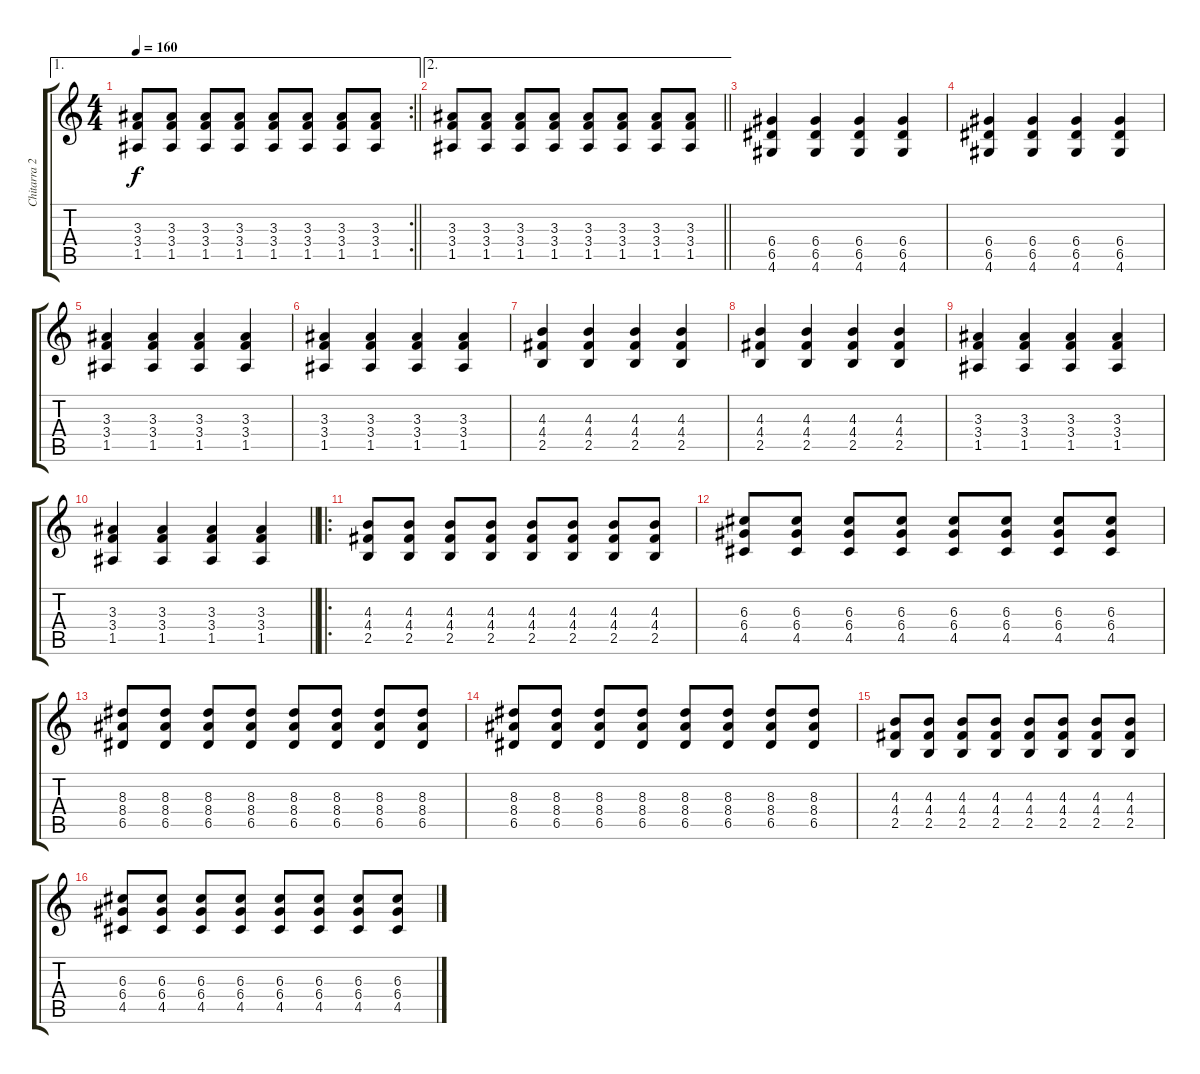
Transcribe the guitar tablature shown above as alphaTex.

\track ("Chitarra 2" "Chitarra 2") {instrument overdrivenguitar}
\staff {score tabs}
\tuning (E4 B3 G3 D3 A2 E2) {hide}
\ae 1
\rc 2
\ts (4 4)
\tempo 160
\clef g2
\barLineRight lightlight
\ks c
(3.3 3.4 1.5).8{dy f} (3.3 3.4 1.5).8 (3.3 3.4 1.5).8 (3.3 3.4 1.5).8 (3.3 3.4 1.5).8 (3.3 3.4 1.5).8 (3.3 3.4 1.5).8 (3.3 3.4 1.5).8 |
\ae 2
\barLineRight lightlight
(3.3 3.4 1.5).8 (3.3 3.4 1.5).8 (3.3 3.4 1.5).8 (3.3 3.4 1.5).8 (3.3 3.4 1.5).8 (3.3 3.4 1.5).8 (3.3 3.4 1.5).8 (3.3 3.4 1.5).8 |
(6.4 6.5 4.6).4 (6.4 6.5 4.6).4 (6.4 6.5 4.6).4 (6.4 6.5 4.6).4 |
(6.4 6.5 4.6).4 (6.4 6.5 4.6).4 (6.4 6.5 4.6).4 (6.4 6.5 4.6).4 |
(3.3 3.4 1.5).4 (3.3 3.4 1.5).4 (3.3 3.4 1.5).4 (3.3 3.4 1.5).4 |
(3.3 3.4 1.5).4 (3.3 3.4 1.5).4 (3.3 3.4 1.5).4 (3.3 3.4 1.5).4 |
(4.3 4.4 2.5).4 (4.3 4.4 2.5).4 (4.3 4.4 2.5).4 (4.3 4.4 2.5).4 |
(4.3 4.4 2.5).4 (4.3 4.4 2.5).4 (4.3 4.4 2.5).4 (4.3 4.4 2.5).4 |
(3.3 3.4 1.5).4 (3.3 3.4 1.5).4 (3.3 3.4 1.5).4 (3.3 3.4 1.5).4 |
\barLineRight lightlight
(3.3 3.4 1.5).4 (3.3 3.4 1.5).4 (3.3 3.4 1.5).4 (3.3 3.4 1.5).4 |
\ro
(4.3 4.4 2.5).8 (4.3 4.4 2.5).8 (4.3 4.4 2.5).8 (4.3 4.4 2.5).8 (4.3 4.4 2.5).8 (4.3 4.4 2.5).8 (4.3 4.4 2.5).8 (4.3 4.4 2.5).8 |
(6.3 6.4 4.5).8 (6.3 6.4 4.5).8 (6.3 6.4 4.5).8 (6.3 6.4 4.5).8 (6.3 6.4 4.5).8 (6.3 6.4 4.5).8 (6.3 6.4 4.5).8 (6.3 6.4 4.5).8 |
(8.3 8.4 6.5).8 (8.3 8.4 6.5).8 (8.3 8.4 6.5).8 (8.3 8.4 6.5).8 (8.3 8.4 6.5).8 (8.3 8.4 6.5).8 (8.3 8.4 6.5).8 (8.3 8.4 6.5).8 |
(8.3 8.4 6.5).8 (8.3 8.4 6.5).8 (8.3 8.4 6.5).8 (8.3 8.4 6.5).8 (8.3 8.4 6.5).8 (8.3 8.4 6.5).8 (8.3 8.4 6.5).8 (8.3 8.4 6.5).8 |
(4.3 4.4 2.5).8 (4.3 4.4 2.5).8 (4.3 4.4 2.5).8 (4.3 4.4 2.5).8 (4.3 4.4 2.5).8 (4.3 4.4 2.5).8 (4.3 4.4 2.5).8 (4.3 4.4 2.5).8 |
(6.3 6.4 4.5).8 (6.3 6.4 4.5).8 (6.3 6.4 4.5).8 (6.3 6.4 4.5).8 (6.3 6.4 4.5).8 (6.3 6.4 4.5).8 (6.3 6.4 4.5).8 (6.3 6.4 4.5).8
